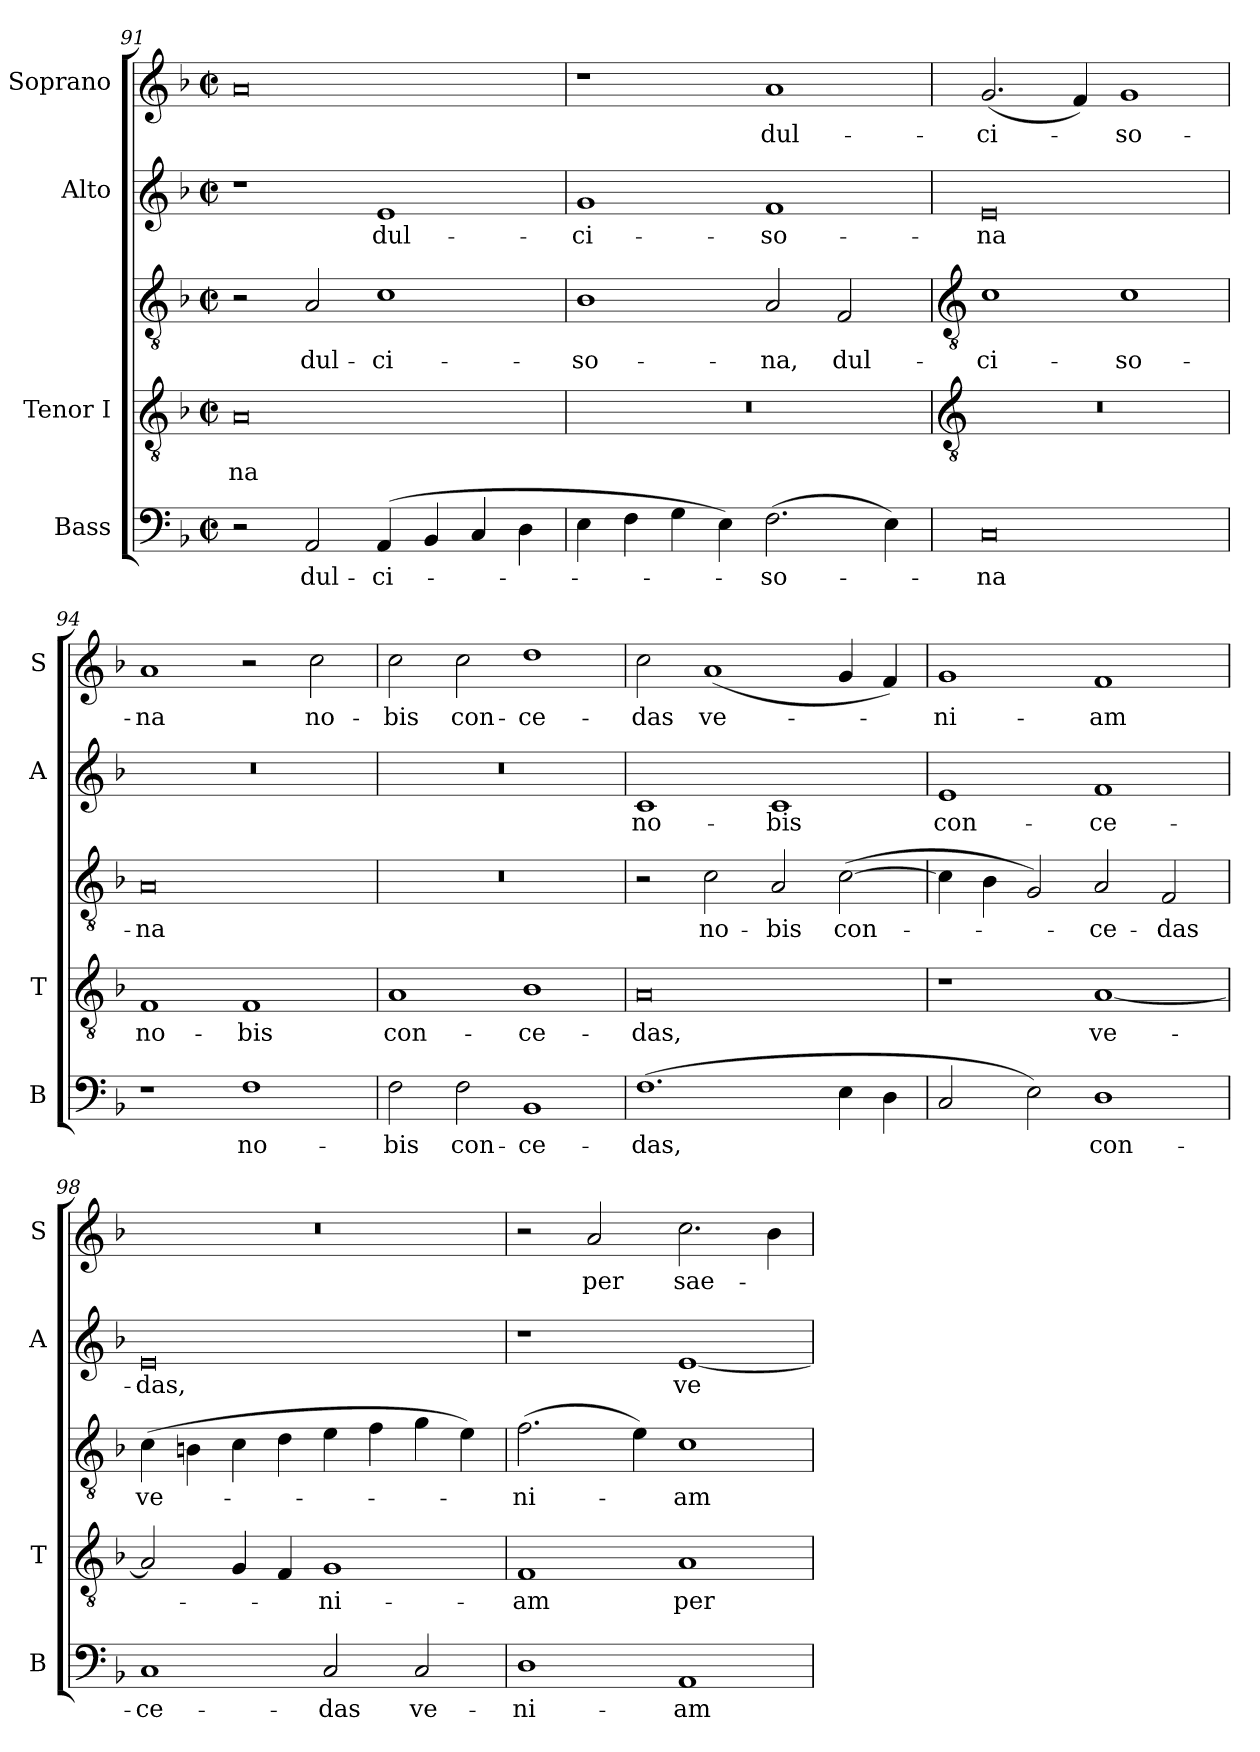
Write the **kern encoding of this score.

**kern	**text	**kern	**text	**kern	**text	**kern	**text	**kern	**text
*part4	*part4	*part3	*part3	*part3	*part3	*part2	*part2	*part1	*part1
*staff5	*staff5	*staff4	*staff4	*staff3	*staff3	*staff2	*staff2	*staff1	*staff1
*I"Bass	*	*I"Tenor I	*	*	*	*I"Alto	*	*I"Soprano	*
*I'B	*	*I'T	*	*	*	*I'A	*	*I'S	*
*clefF4	*	*clefGv2	*	*clefGv2	*	*clefG2	*	*clefG2	*
*k[b-]	*	*k[b-]	*	*k[b-]	*	*k[b-]	*	*k[b-]	*
*F:	*	*F:	*	*F:	*	*F:	*	*F:	*
*M4/2	*	*M4/2	*	*M4/2	*	*M4/2	*	*M4/2	*
*met(c|)	*	*met(c|)	*	*met(c|)	*	*met(c|)	*	*met(c|)	*
=91	=91	=91	=91	=91	=91	=91	=91	=91	=91
!	!	!	!LO:LY:b	!	!	!	!	!	!
2r	.	0A	-na	2r	.	1r	.	0a	.
!	!LO:LY:b	!	!	!	!LO:LY:b	!	!	!	!
2AA	dul-	.	.	2A	-dul-	.	.	.	.
!	!LO:LY:b	!	!	!	!LO:LY:b	!	!LO:LY:b	!	!
(<4AA	-ci-	.	.	1c	-ci-	1e	dul-	.	.
4BB-	.	.	.	.	.	.	.	.	.
4C	.	.	.	.	.	.	.	.	.
4D	.	.	.	.	.	.	.	.	.
=92	=92	=92	=92	=92	=92	=92	=92	=92	=92
!	!	!	!	!	!LO:LY:b	!	!LO:LY:b	!	!
4E	.	0r	.	1B-	so-	1g	-ci-	1r	.
4F	.	.	.	.	.	.	.	.	.
4G	.	.	.	.	.	.	.	.	.
4E)	.	.	.	.	.	.	.	.	.
!	!LO:LY:b	!	!	!	!LO:LY:b	!	!LO:LY:b	!	!LO:LY:b
(>2.F	so-	.	.	2A	-na,	1f	-so-	1a	dul-
!	!	!	!	!	!LO:LY:b	!	!	!	!
.	.	.	.	2F	dul-	.	.	.	.
4E)	.	.	.	.	.	.	.	.	.
!!LO:LB:g=z
=93	=93	=93	=93	=93	=93	=93	=93	=93	=93
*	*	*clefGv2	*	*clefGv2	*	*	*	*	*
!	!LO:LY:b	!	!	!	!LO:LY:b	!	!LO:LY:b	!	!LO:LY:b
0C	na	0r	.	1c	-ci-	0e	-na	(<2.g	-ci-
.	.	.	.	.	.	.	.	4f)	.
!	!	!	!	!	!LO:LY:b	!	!	!	!LO:LY:b
.	.	.	.	1c	-so-	.	.	1g	so-
=94	=94	=94	=94	=94	=94	=94	=94	=94	=94
!	!	!	!LO:LY:b	!	!LO:LY:b	!	!	!	!LO:LY:b
1r	.	1F	no-	0A	-na	0r	.	1a	-na
!	!LO:LY:b	!	!LO:LY:b	!	!	!	!	!	!
1F	no-	1F	-bis	.	.	.	.	2r	.
!	!	!	!	!	!	!	!	!	!LO:LY:b
.	.	.	.	.	.	.	.	2cc	no-
=95	=95	=95	=95	=95	=95	=95	=95	=95	=95
!	!LO:LY:b	!	!LO:LY:b	!	!	!	!	!	!LO:LY:b
2F	-bis	1A	con-	0r	.	0r	.	2cc	-bis
!	!LO:LY:b	!	!	!	!	!	!	!	!LO:LY:b
2F	con-	.	.	.	.	.	.	2cc	con-
!	!LO:LY:b	!	!LO:LY:b	!	!	!	!	!	!LO:LY:b
1BB-	-ce-	1B-	-ce-	.	.	.	.	1dd	-ce-
=96	=96	=96	=96	=96	=96	=96	=96	=96	=96
!	!LO:LY:b	!	!LO:LY:b	!	!	!	!LO:LY:b	!	!LO:LY:b
(>1.F	-das,	0A	das,	2r	.	1c	no-	2cc	-das
!	!	!	!	!	!LO:LY:b	!	!	!	!LO:LY:b
.	.	.	.	2c	-no-	.	.	(<1a	ve-
!	!	!	!	!	!LO:LY:b	!	!LO:LY:b	!	!
.	.	.	.	2A	-bis	1c	-bis	.	.
!	!	!	!	!	!LO:LY:b	!	!	!	!
4E	.	.	.	(>[2c	con-	.	.	4g	.
4D\	.	.	.	.	.	.	.	4f)	.
=97	=97	=97	=97	=97	=97	=97	=97	=97	=97
!	!	!	!	!	!	!	!LO:LY:b	!	!LO:LY:b
2C	.	1r	.	4c]	.	1e	con-	1g	ni-
.	.	.	.	4B-	.	.	.	.	.
2E)	.	.	.	2G)	.	.	.	.	.
!	!LO:LY:b	!	!LO:LY:b	!	!LO:LY:b	!	!LO:LY:b	!	!LO:LY:b
1D	con-	[1A	ve-	2A	ce-	1f	-ce-	1f	-am
!	!	!	!	!	!LO:LY:b	!	!	!	!
.	.	.	.	2F	-das	.	.	.	.
=98	=98	=98	=98	=98	=98	=98	=98	=98	=98
!	!LO:LY:b	!	!	!	!LO:LY:b	!	!LO:LY:b	!	!
1C	-ce-	2A]	.	(>4c	ve-	0e	-das,	0r	.
.	.	.	.	4B	.	.	.	.	.
.	.	4G	.	4c	.	.	.	.	.
.	.	4F	.	4d	.	.	.	.	.
!	!LO:LY:b	!	!LO:LY:b	!	!	!	!	!	!
2C	-das	1G	ni-	4e	.	.	.	.	.
.	.	.	.	4f	.	.	.	.	.
!	!LO:LY:b	!	!	!	!	!	!	!	!
2C	ve-	.	.	4g	.	.	.	.	.
.	.	.	.	4e)	.	.	.	.	.
=99	=99	=99	=99	=99	=99	=99	=99	=99	=99
!	!LO:LY:b	!	!LO:LY:b	!	!LO:LY:b	!	!	!	!
1D	-ni-	1F	am	(>2.f	-ni-	1r	.	2r	.
!	!	!	!	!	!	!	!	!	!LO:LY:b
.	.	.	.	.	.	.	.	2a	per
.	.	.	.	4e)	.	.	.	.	.
!	!LO:LY:b	!	!LO:LY:b	!	!LO:LY:b	!	!LO:LY:b	!	!LO:LY:b
1AA	-am	1A	per	1c	am	[1e	ve-	2.cc	sae-
.	.	.	.	.	.	.	.	4b-	.
=	=	=	=	=	=	=	=	=	=
*-	*-	*-	*-	*-	*-	*-	*-	*-	*-
